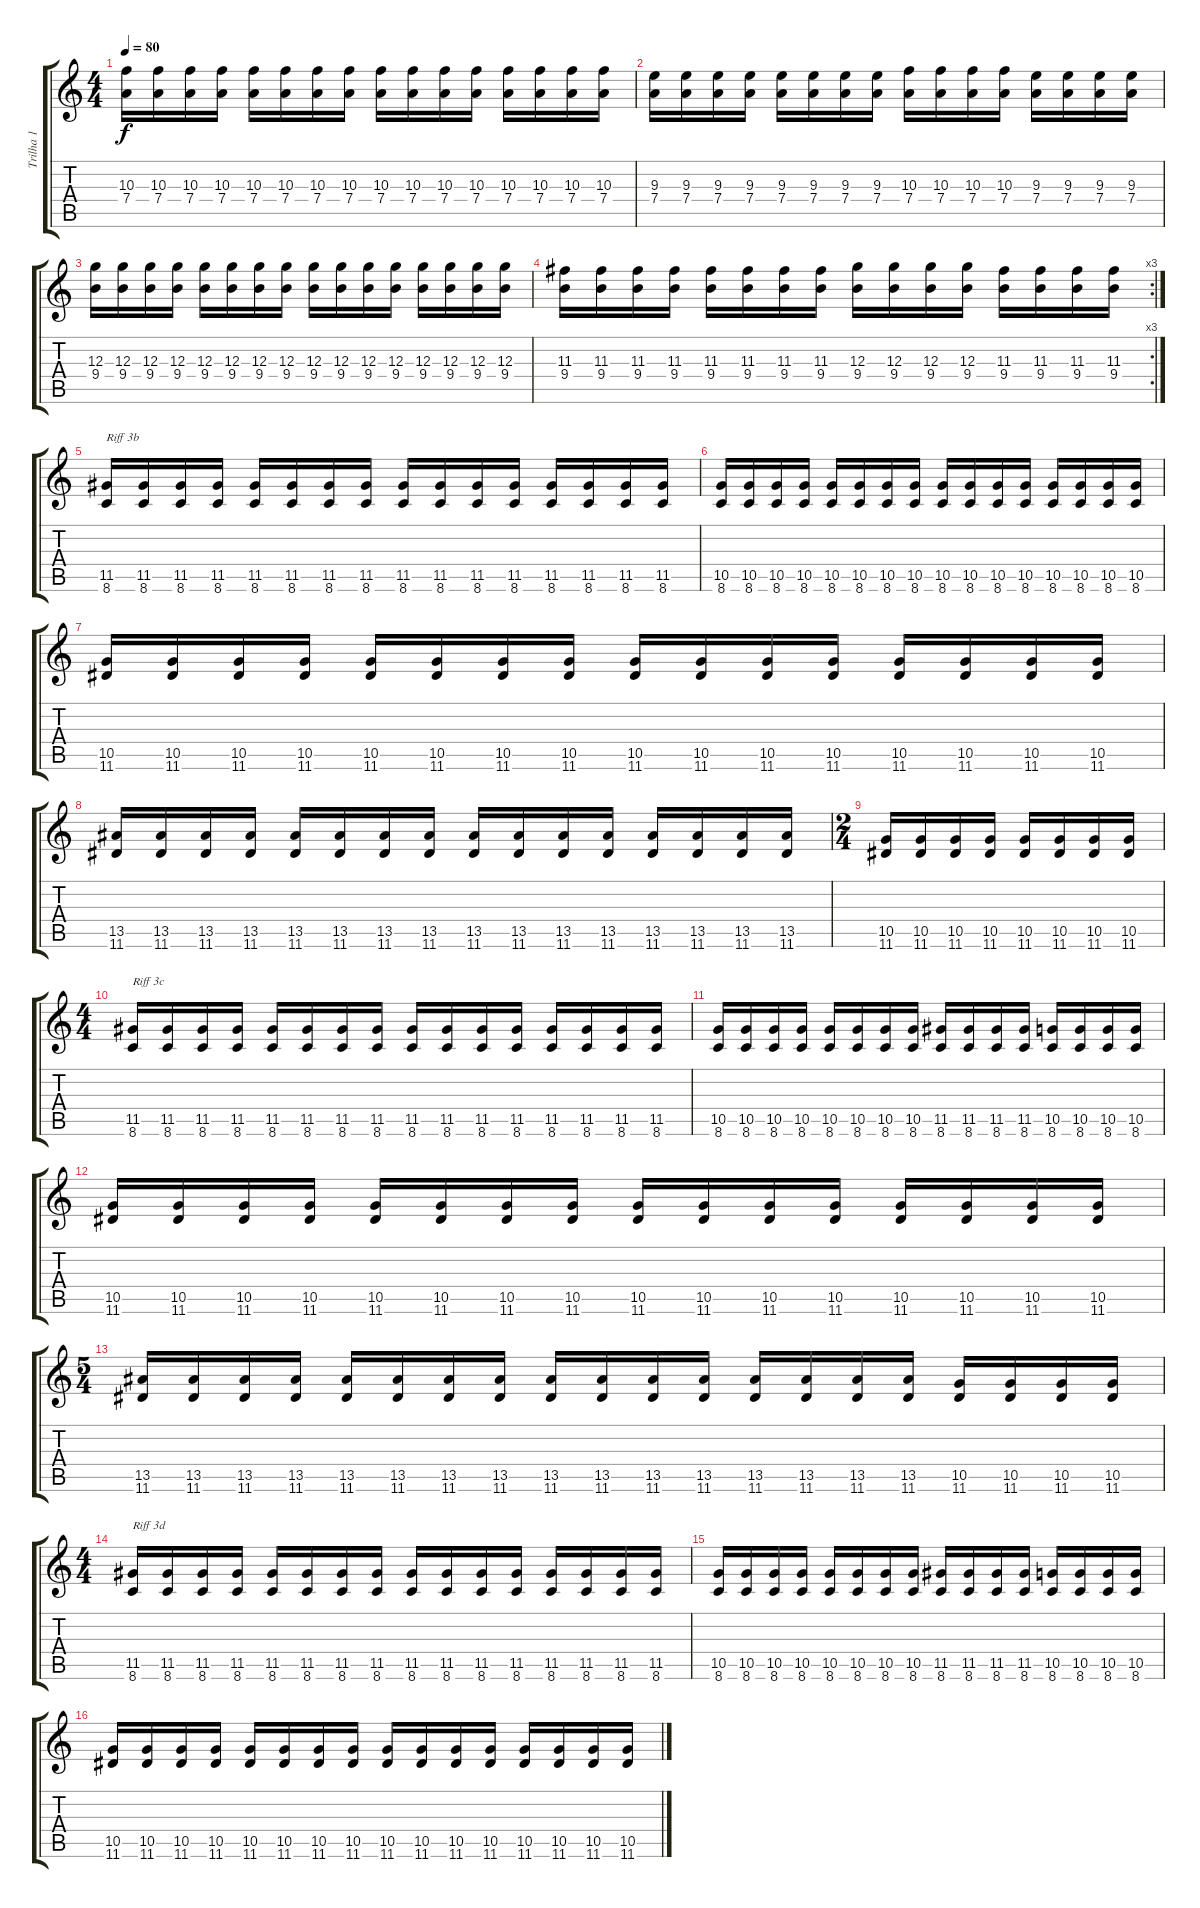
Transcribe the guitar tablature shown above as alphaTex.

\track ("Trilha 1" "Trilha 1") {instrument distortionguitar}
\staff {score tabs}
\tuning (E4 B3 G3 D3 A2 E2) {hide}
\ts (4 4)
\tempo 80
\clef g2
\ks c
(10.3 7.4).16{dy f} (10.3 7.4).16 (10.3 7.4).16 (10.3 7.4).16 (10.3 7.4).16 (10.3 7.4).16 (10.3 7.4).16 (10.3 7.4).16 (10.3 7.4).16 (10.3 7.4).16 (10.3 7.4).16 (10.3 7.4).16 (10.3 7.4).16 (10.3 7.4).16 (10.3 7.4).16 (10.3 7.4).16 |
(9.3 7.4).16 (9.3 7.4).16 (9.3 7.4).16 (9.3 7.4).16 (9.3 7.4).16 (9.3 7.4).16 (9.3 7.4).16 (9.3 7.4).16 (10.3 7.4).16 (10.3 7.4).16 (10.3 7.4).16 (10.3 7.4).16 (9.3 7.4).16 (9.3 7.4).16 (9.3 7.4).16 (9.3 7.4).16 |
(12.3 9.4).16 (12.3 9.4).16 (12.3 9.4).16 (12.3 9.4).16 (12.3 9.4).16 (12.3 9.4).16 (12.3 9.4).16 (12.3 9.4).16 (12.3 9.4).16 (12.3 9.4).16 (12.3 9.4).16 (12.3 9.4).16 (12.3 9.4).16 (12.3 9.4).16 (12.3 9.4).16 (12.3 9.4).16 |
\rc 3
(11.3 9.4).16 (11.3 9.4).16 (11.3 9.4).16 (11.3 9.4).16 (11.3 9.4).16 (11.3 9.4).16 (11.3 9.4).16 (11.3 9.4).16 (12.3 9.4).16 (12.3 9.4).16 (12.3 9.4).16 (12.3 9.4).16 (11.3 9.4).16 (11.3 9.4).16 (11.3 9.4).16 (11.3 9.4).16 |
(11.5 8.6).16{txt "Riff 3b"} (11.5 8.6).16 (11.5 8.6).16 (11.5 8.6).16 (11.5 8.6).16 (11.5 8.6).16 (11.5 8.6).16 (11.5 8.6).16 (11.5 8.6).16 (11.5 8.6).16 (11.5 8.6).16 (11.5 8.6).16 (11.5 8.6).16 (11.5 8.6).16 (11.5 8.6).16 (11.5 8.6).16 |
(10.5 8.6).16 (10.5 8.6).16 (10.5 8.6).16 (10.5 8.6).16 (10.5 8.6).16 (10.5 8.6).16 (10.5 8.6).16 (10.5 8.6).16 (10.5 8.6).16 (10.5 8.6).16 (10.5 8.6).16 (10.5 8.6).16 (10.5 8.6).16 (10.5 8.6).16 (10.5 8.6).16 (10.5 8.6).16 |
(10.5 11.6).16 (10.5 11.6).16 (10.5 11.6).16 (10.5 11.6).16 (10.5 11.6).16 (10.5 11.6).16 (10.5 11.6).16 (10.5 11.6).16 (10.5 11.6).16 (10.5 11.6).16 (10.5 11.6).16 (10.5 11.6).16 (10.5 11.6).16 (10.5 11.6).16 (10.5 11.6).16 (10.5 11.6).16 |
(13.5 11.6).16 (13.5 11.6).16 (13.5 11.6).16 (13.5 11.6).16 (13.5 11.6).16 (13.5 11.6).16 (13.5 11.6).16 (13.5 11.6).16 (13.5 11.6).16 (13.5 11.6).16 (13.5 11.6).16 (13.5 11.6).16 (13.5 11.6).16 (13.5 11.6).16 (13.5 11.6).16 (13.5 11.6).16 |
\ts (2 4)
(10.5 11.6).16 (10.5 11.6).16 (10.5 11.6).16 (10.5 11.6).16 (10.5 11.6).16 (10.5 11.6).16 (10.5 11.6).16 (10.5 11.6).16 |
\ts (4 4)
(11.5 8.6).16{txt "Riff 3c"} (11.5 8.6).16 (11.5 8.6).16 (11.5 8.6).16 (11.5 8.6).16 (11.5 8.6).16 (11.5 8.6).16 (11.5 8.6).16 (11.5 8.6).16 (11.5 8.6).16 (11.5 8.6).16 (11.5 8.6).16 (11.5 8.6).16 (11.5 8.6).16 (11.5 8.6).16 (11.5 8.6).16 |
(10.5 8.6).16 (10.5 8.6).16 (10.5 8.6).16 (10.5 8.6).16 (10.5 8.6).16 (10.5 8.6).16 (10.5 8.6).16 (10.5 8.6).16 (11.5 8.6).16 (11.5 8.6).16 (11.5 8.6).16 (11.5 8.6).16 (10.5 8.6).16 (10.5 8.6).16 (10.5 8.6).16 (10.5 8.6).16 |
(10.5 11.6).16 (10.5 11.6).16 (10.5 11.6).16 (10.5 11.6).16 (10.5 11.6).16 (10.5 11.6).16 (10.5 11.6).16 (10.5 11.6).16 (10.5 11.6).16 (10.5 11.6).16 (10.5 11.6).16 (10.5 11.6).16 (10.5 11.6).16 (10.5 11.6).16 (10.5 11.6).16 (10.5 11.6).16 |
\ts (5 4)
(13.5 11.6).16 (13.5 11.6).16 (13.5 11.6).16 (13.5 11.6).16 (13.5 11.6).16 (13.5 11.6).16 (13.5 11.6).16 (13.5 11.6).16 (13.5 11.6).16 (13.5 11.6).16 (13.5 11.6).16 (13.5 11.6).16 (13.5 11.6).16 (13.5 11.6).16 (13.5 11.6).16 (13.5 11.6).16 (10.5 11.6).16 (10.5 11.6).16 (10.5 11.6).16 (10.5 11.6).16 |
\ts (4 4)
(11.5 8.6).16{txt "Riff 3d"} (11.5 8.6).16 (11.5 8.6).16 (11.5 8.6).16 (11.5 8.6).16 (11.5 8.6).16 (11.5 8.6).16 (11.5 8.6).16 (11.5 8.6).16 (11.5 8.6).16 (11.5 8.6).16 (11.5 8.6).16 (11.5 8.6).16 (11.5 8.6).16 (11.5 8.6).16 (11.5 8.6).16 |
(10.5 8.6).16 (10.5 8.6).16 (10.5 8.6).16 (10.5 8.6).16 (10.5 8.6).16 (10.5 8.6).16 (10.5 8.6).16 (10.5 8.6).16 (11.5 8.6).16 (11.5 8.6).16 (11.5 8.6).16 (11.5 8.6).16 (10.5 8.6).16 (10.5 8.6).16 (10.5 8.6).16 (10.5 8.6).16 |
(10.5 11.6).16 (10.5 11.6).16 (10.5 11.6).16 (10.5 11.6).16 (10.5 11.6).16 (10.5 11.6).16 (10.5 11.6).16 (10.5 11.6).16 (10.5 11.6).16 (10.5 11.6).16 (10.5 11.6).16 (10.5 11.6).16 (10.5 11.6).16 (10.5 11.6).16 (10.5 11.6).16 (10.5 11.6).16
